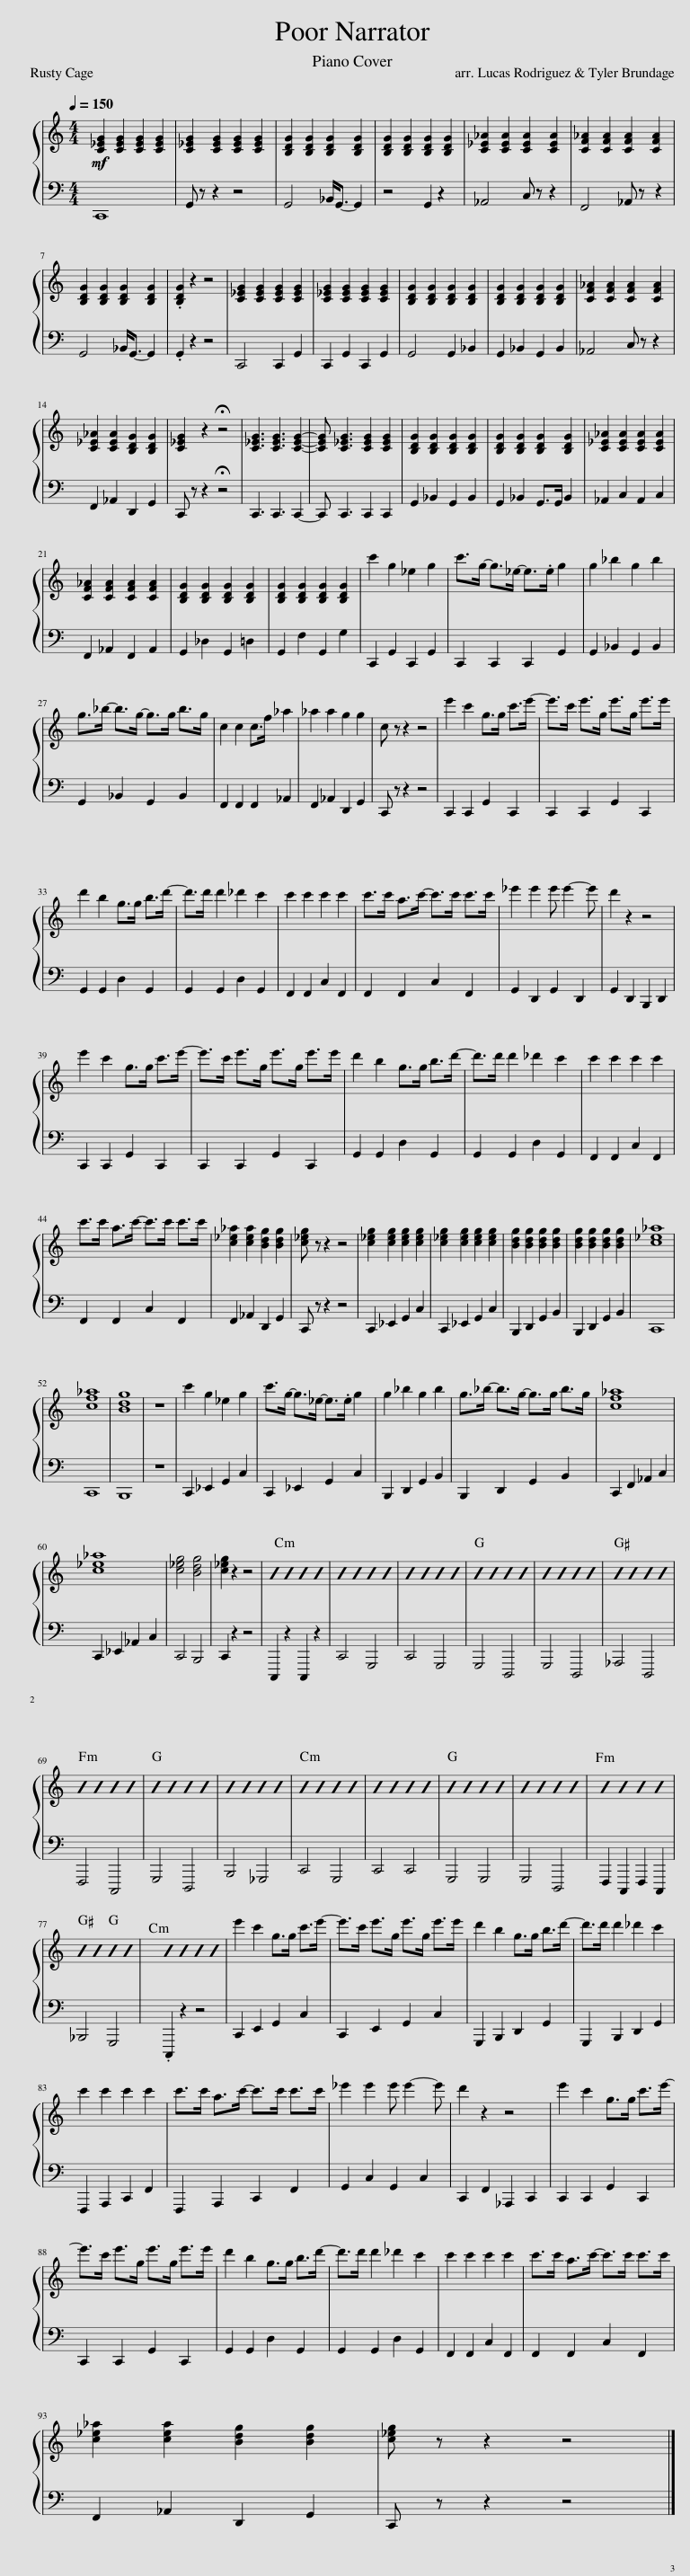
X:1
%%score { 1 | 2 }
L:1/8
Q:1/4=150
M:4/4
I:linebreak $
K:C
U:s=!stemless!
V:1 treble
V:2 bass
V:1
!mf! [C_EG]2 [CEG]2 [CEG]2 [CEG]2 | [C_EG]2 [CEG]2 [CEG]2 [CEG]2 | [B,DG]2 [B,DG]2 [B,DG]2 [B,DG]2 | [B,DG]2 [B,DG]2 [B,DG]2 [B,DG]2 | [C_E_A]2 [CEA]2 [CEA]2 [CEA]2 | %5
 [CF_A]2 [CFA]2 [CFA]2 [CFA]2 |$ [B,DG]2 [B,DG]2 [B,DG]2 [B,DG]2 | .[B,DG]2 z2 z4 | [C_EG]2 [CEG]2 [CEG]2 [CEG]2 | [C_EG]2 [CEG]2 [CEG]2 [CEG]2 | %10
 [B,DG]2 [B,DG]2 [B,DG]2 [B,DG]2 | [B,DG]2 [B,DG]2 [B,DG]2 [B,DG]2 | [CF_A]2 [CFA]2 [CFA]2 [CFA]2 |$ [C_E_A]2 [CEA]2 [B,DG]2 [B,DG]2 | [C_EG]2 z2 !fermata!z4 | %15
 [C_EG]3 [CEG]3 [CEG]2- | [CEG] [C_EG]3 [CEG]2 [CEG]2 | [B,DG]2 [B,DG]2 [B,DG]2 [B,DG]2 | [B,DG]2 [B,DG]2 [B,DG]2 [B,DG]2 | [C_E_A]2 [CEA]2 [CEA]2 [CEA]2 |$ %20
 [CF_A]2 [CFA]2 [CFA]2 [CFA]2 | [B,DG]2 [B,DG]2 [B,DG]2 [B,DG]2 | [B,DG]2 [B,DG]2 [B,DG]2 [B,DG]2 | c'2 g2 _e2 g2 | c'>g- g>_e- e>.e g2 | %25
 g2 _b2 g2 b2 |$ g>_b- b>g- g>g b>g | c2 c2 c>f _a2 | _a2 a2 g2 g2 | c z z2 z4 | %30
 e'2 c'2 g>g c'>e'- | e'>c' e'>g e'>g e'>e' |$ d'2 b2 g>g b>d'- | d'>d' d'2 _d'2 c'2 | c'2 c'2 c'2 c'2 | %35
 c'>c' a>c'- c'>c' c'>c' | _e'2 e'2 e' e'2- e' | d'2 z2 z4 |$ e'2 c'2 g>g c'>e'- | e'>c' e'>g e'>g e'>e' | %40
 d'2 b2 g>g b>d'- | d'>d' d'2 _d'2 c'2 | c'2 c'2 c'2 c'2 |$ c'>c' a>c'- c'>c' c'>c' | [c_e_a]2 [cea]2 [Bdg]2 [Bdg]2 | %45
 [c_eg] z z2 z4 | [c_eg]2 [ceg]2 [ceg]2 [ceg]2 | [c_eg]2 [ceg]2 [ceg]2 [ceg]2 | [Bdg]2 [Bdg]2 [Bdg]2 [Bdg]2 | [Bdg]2 [Bdg]2 [Bdg]2 [Bdg]2 | %50
 [c_e_a]8 |$ [cf_a]8 | [Bdg]8 | z8 | c'2 g2 _e2 g2 | %55
 c'>g- g>_e- e>.e g2 | g2 _b2 g2 b2 | g>_b- b>g- g>g b>g | [cf_a]8 |$ [c_e_a]8 | %60
 [c_eg]4 [Bdg]4 | [c_eg]2 z2 z4 | sB2 sB2 sB2 sB2 | sB2 sB2 sB2 sB2 | sB2 sB2 sB2 sB2 | %65
 sB2 sB2 sB2 sB2 | sB2 sB2 sB2 sB2 | sB2 sB2 sB2 sB2 |$ sB2 sB2 sB2 sB2 | sB2 sB2 sB2 sB2 | %70
 sB2 sB2 sB2 sB2 | sB2 sB2 sB2 sB2 | sB2 sB2 sB2 sB2 | sB2 sB2 sB2 sB2 | sB2 sB2 sB2 sB2 | %75
 sB2 sB2 sB2 sB2 |$ sB2 sB2 sB2 sB2 | sB2 sB2 sB2 sB2 | e'2 c'2 g>g c'>e'- | e'>c' e'>g e'>g e'>e' | %80
 d'2 b2 g>g b>d'- | d'>d' d'2 _d'2 c'2 |$ c'2 c'2 c'2 c'2 | c'>c' a>c'- c'>c' c'>c' | _e'2 e'2 e' e'2- e' | %85
 d'2 z2 z4 | e'2 c'2 g>g c'>e'- |$ e'>c' e'>g e'>g e'>e' | d'2 b2 g>g b>d'- | d'>d' d'2 _d'2 c'2 | %90
 c'2 c'2 c'2 c'2 | c'>c' a>c'- c'>c' c'>c' |$ [c_e_a]2 [cea]2 [Bdg]2 [Bdg]2 | [c_eg] z z2 z4 |] %94
V:2
 C,,8 | G,, z z2 z4 | G,,4 _B,,<G,,- G,,2 | z4 G,,2 z2 | _A,,4 C, z z2 | %5
 F,,4 _A,, z z2 |$ G,,4 _B,,<G,,- G,,2 | .G,,2 z2 z4 | C,,4 C,,2 G,,2 | C,,2 G,,2 C,,2 G,,2 | %10
 G,,4 G,,2 _B,,2 | G,,2 _B,,2 G,,2 B,,2 | _A,,4 C, z z2 |$ F,,2 _A,,2 D,,2 G,,2 | C,, z z2 !fermata!z4 | %15
 C,,3 C,,3 C,,2- | C,, C,,3 C,,2 C,,2 | G,,2 _B,,2 G,,2 B,,2 | G,,2 _B,,2 G,,>G,, B,,2 | _A,,2 C,2 A,,2 C,2 |$ %20
 F,,2 _A,,2 F,,2 A,,2 | G,,2 _D,2 G,,2 =D,2 | G,,2 F,2 G,,2 G,2 | C,,2 G,,2 C,,2 G,,2 | C,,2 C,,2 C,,2 G,,2 | %25
 G,,2 _B,,2 G,,2 B,,2 |$ G,,2 _B,,2 G,,2 B,,2 | F,,2 F,,2 F,,2 _A,,2 | F,,2 _A,,2 D,,2 G,,2 | C,, z z2 z4 | %30
 C,,2 C,,2 G,,2 C,,2 | C,,2 C,,2 G,,2 C,,2 |$ G,,2 G,,2 D,2 G,,2 | G,,2 G,,2 D,2 G,,2 | F,,2 F,,2 C,2 F,,2 | %35
 F,,2 F,,2 C,2 F,,2 | G,,2 D,,2 G,,2 D,,2 | G,,2 D,,2 B,,,2 D,,2 |$ C,,2 C,,2 G,,2 C,,2 | C,,2 C,,2 G,,2 C,,2 | %40
 G,,2 G,,2 D,2 G,,2 | G,,2 G,,2 D,2 G,,2 | F,,2 F,,2 C,2 F,,2 |$ F,,2 F,,2 C,2 F,,2 | F,,2 _A,,2 D,,2 G,,2 | %45
 C,, z z2 z4 | C,,2 _E,,2 G,,2 C,2 | C,,2 _E,,2 G,,2 C,2 | B,,,2 D,,2 G,,2 B,,2 | B,,,2 D,,2 G,,2 B,,2 | %50
 C,,8 |$ C,,8 | B,,,8 | z8 | C,,2 _E,,2 G,,2 C,2 | %55
 C,,2 _E,,2 G,,2 C,2 | B,,,2 D,,2 G,,2 B,,2 | B,,,2 D,,2 G,,2 B,,2 | C,,2 F,,2 _A,,2 C,2 |$ C,,2 _E,,2 _A,,2 C,2 | %60
 C,,4 B,,,4 | C,,2 z2 z4 | C,,,2 z2 C,,,2 z2 | C,,4 G,,,4 | C,,4 G,,,4 | %65
 G,,,4 D,,,4 | G,,,4 D,,,4 | _A,,,4 D,,,4 |$ F,,,4 C,,,4 | G,,,4 D,,,4 | %70
 B,,,4 _G,,,4 | C,,4 G,,,4 | C,,4 C,,4 | G,,,4 G,,,4 | G,,,4 D,,,4 | %75
 F,,,2 C,,,2 F,,,2 C,,,2 |$ _B,,,4 G,,,4 | .C,,,2 z2 z4 | C,,2 E,,2 G,,2 C,2 | C,,2 E,,2 G,,2 C,2 | %80
 G,,,2 B,,,2 D,,2 G,,2 | G,,,2 B,,,2 D,,2 G,,2 |$ F,,,2 A,,,2 C,,2 F,,2 | F,,,2 A,,,2 C,,2 F,,2 | G,,2 C,2 G,,2 C,2 | %85
 C,,2 F,,2 _A,,,2 C,,2 | C,,2 C,,2 G,,2 C,,2 |$ C,,2 C,,2 G,,2 C,,2 | G,,2 G,,2 D,2 G,,2 | G,,2 G,,2 D,2 G,,2 | %90
 F,,2 F,,2 C,2 F,,2 | F,,2 F,,2 C,2 F,,2 |$ F,,2 _A,,2 D,,2 G,,2 | C,, z z2 z4 |] %94
